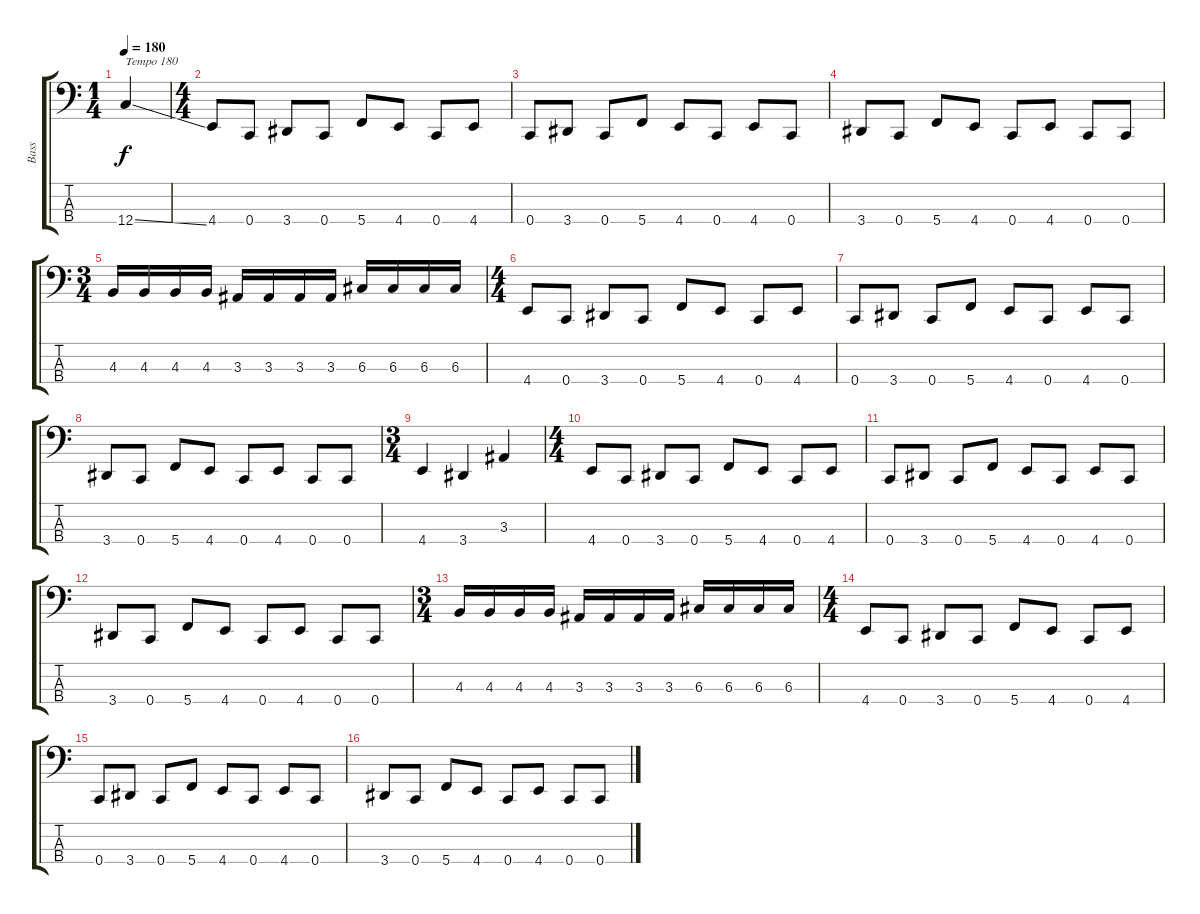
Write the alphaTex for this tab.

\track ("Bass" "Bass") {instrument electricbasspick}
\staff {score tabs}
\tuning (F2 C2 G1 C1) {hide}
\ts (1 4)
\tempo 180
\clef f4
\ks c
12.4{ss}.4{txt "Tempo 180" dy f instrument electricbasspick} |
\ts (4 4)
4.4.8 0.4.8 3.4.8 0.4.8 5.4.8 4.4.8 0.4.8 4.4.8 |
0.4.8 3.4.8 0.4.8 5.4.8 4.4.8 0.4.8 4.4.8 0.4.8 |
3.4.8 0.4.8 5.4.8 4.4.8 0.4.8 4.4.8 0.4.8 0.4.8 |
\ts (3 4)
4.3.16 4.3.16 4.3.16 4.3.16 3.3.16 3.3.16 3.3.16 3.3.16 6.3.16 6.3.16 6.3.16 6.3.16 |
\ts (4 4)
4.4.8 0.4.8 3.4.8 0.4.8 5.4.8 4.4.8 0.4.8 4.4.8 |
0.4.8 3.4.8 0.4.8 5.4.8 4.4.8 0.4.8 4.4.8 0.4.8 |
3.4.8 0.4.8 5.4.8 4.4.8 0.4.8 4.4.8 0.4.8 0.4.8 |
\ts (3 4)
4.4.4 3.4.4 3.3.4 |
\ts (4 4)
4.4.8 0.4.8 3.4.8 0.4.8 5.4.8 4.4.8 0.4.8 4.4.8 |
0.4.8 3.4.8 0.4.8 5.4.8 4.4.8 0.4.8 4.4.8 0.4.8 |
3.4.8 0.4.8 5.4.8 4.4.8 0.4.8 4.4.8 0.4.8 0.4.8 |
\ts (3 4)
4.3.16 4.3.16 4.3.16 4.3.16 3.3.16 3.3.16 3.3.16 3.3.16 6.3.16 6.3.16 6.3.16 6.3.16 |
\ts (4 4)
4.4.8 0.4.8 3.4.8 0.4.8 5.4.8 4.4.8 0.4.8 4.4.8 |
0.4.8 3.4.8 0.4.8 5.4.8 4.4.8 0.4.8 4.4.8 0.4.8 |
3.4.8 0.4.8 5.4.8 4.4.8 0.4.8 4.4.8 0.4.8 0.4.8
